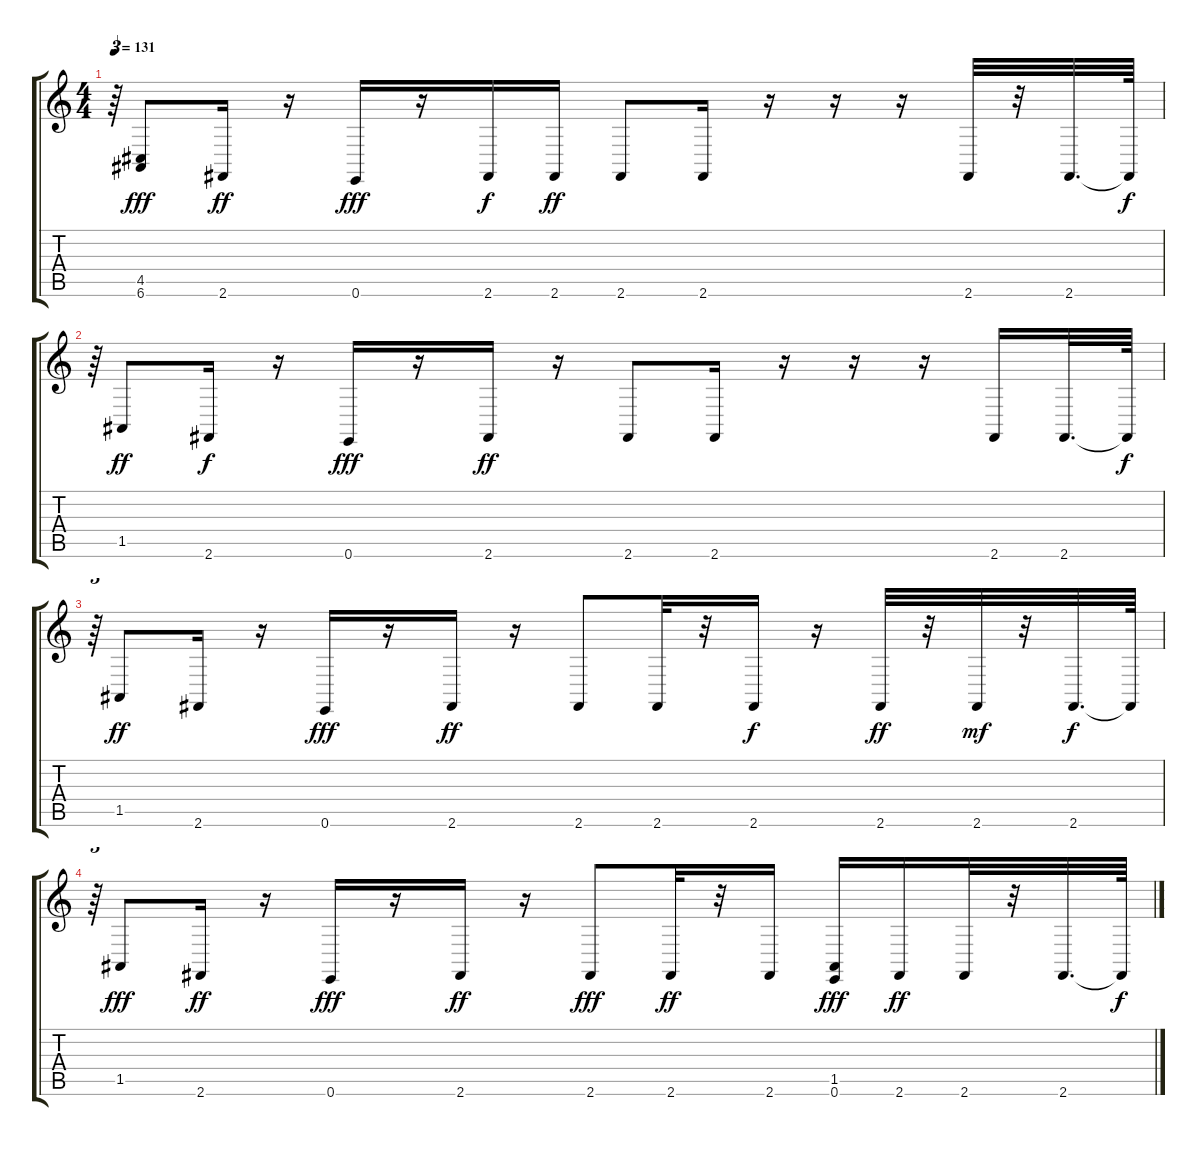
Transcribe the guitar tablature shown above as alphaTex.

\track "" {instrument synthdrum}
\staff {score tabs}
\tuning (E4 B3 G3 D3 A2 E2) {hide}
\ts (4 4)
\tempo 131
\clef g2
\ks c
r.64{tu (3 2) dy f} (4.5 6.6).8{dy fff} 2.6.16{dy ff} r.16 0.6.16{dy fff} r.16 2.6.16{dy f} 2.6.16{dy ff} 2.6.8 2.6.16 r.16 r.16 r.16 2.6.32 r.32 2.6.32{d} 2.6{t}.64{dy f} |
r.64{tu (3 2)} 1.5.8{dy ff} 2.6.16{dy f} r.16 0.6.16{dy fff} r.16 2.6.16{dy ff} r.16 2.6.8 2.6.16 r.16 r.16 r.16 2.6.16 2.6.32{d} 2.6{t}.64{dy f} |
r.64{tu (3 2)} 1.5.8{dy ff} 2.6.16 r.16 0.6.16{dy fff} r.16 2.6.16{dy ff} r.16 2.6.8 2.6.32 r.32 2.6.16{dy f} r.16 2.6.32{dy ff} r.32 2.6.32{dy mf} r.32 2.6.32{d dy f} 2.6{t}.64 |
r.64{tu (3 2)} 1.5.8{dy fff} 2.6.16{dy ff} r.16 0.6.16{dy fff} r.16 2.6.16{dy ff} r.16 2.6.8{dy fff} 2.6.32{dy ff} r.32 2.6.16 (1.5 0.6).16{dy fff} 2.6.16{dy ff} 2.6.32 r.32 2.6.32{d} 2.6{t}.64{dy f}
